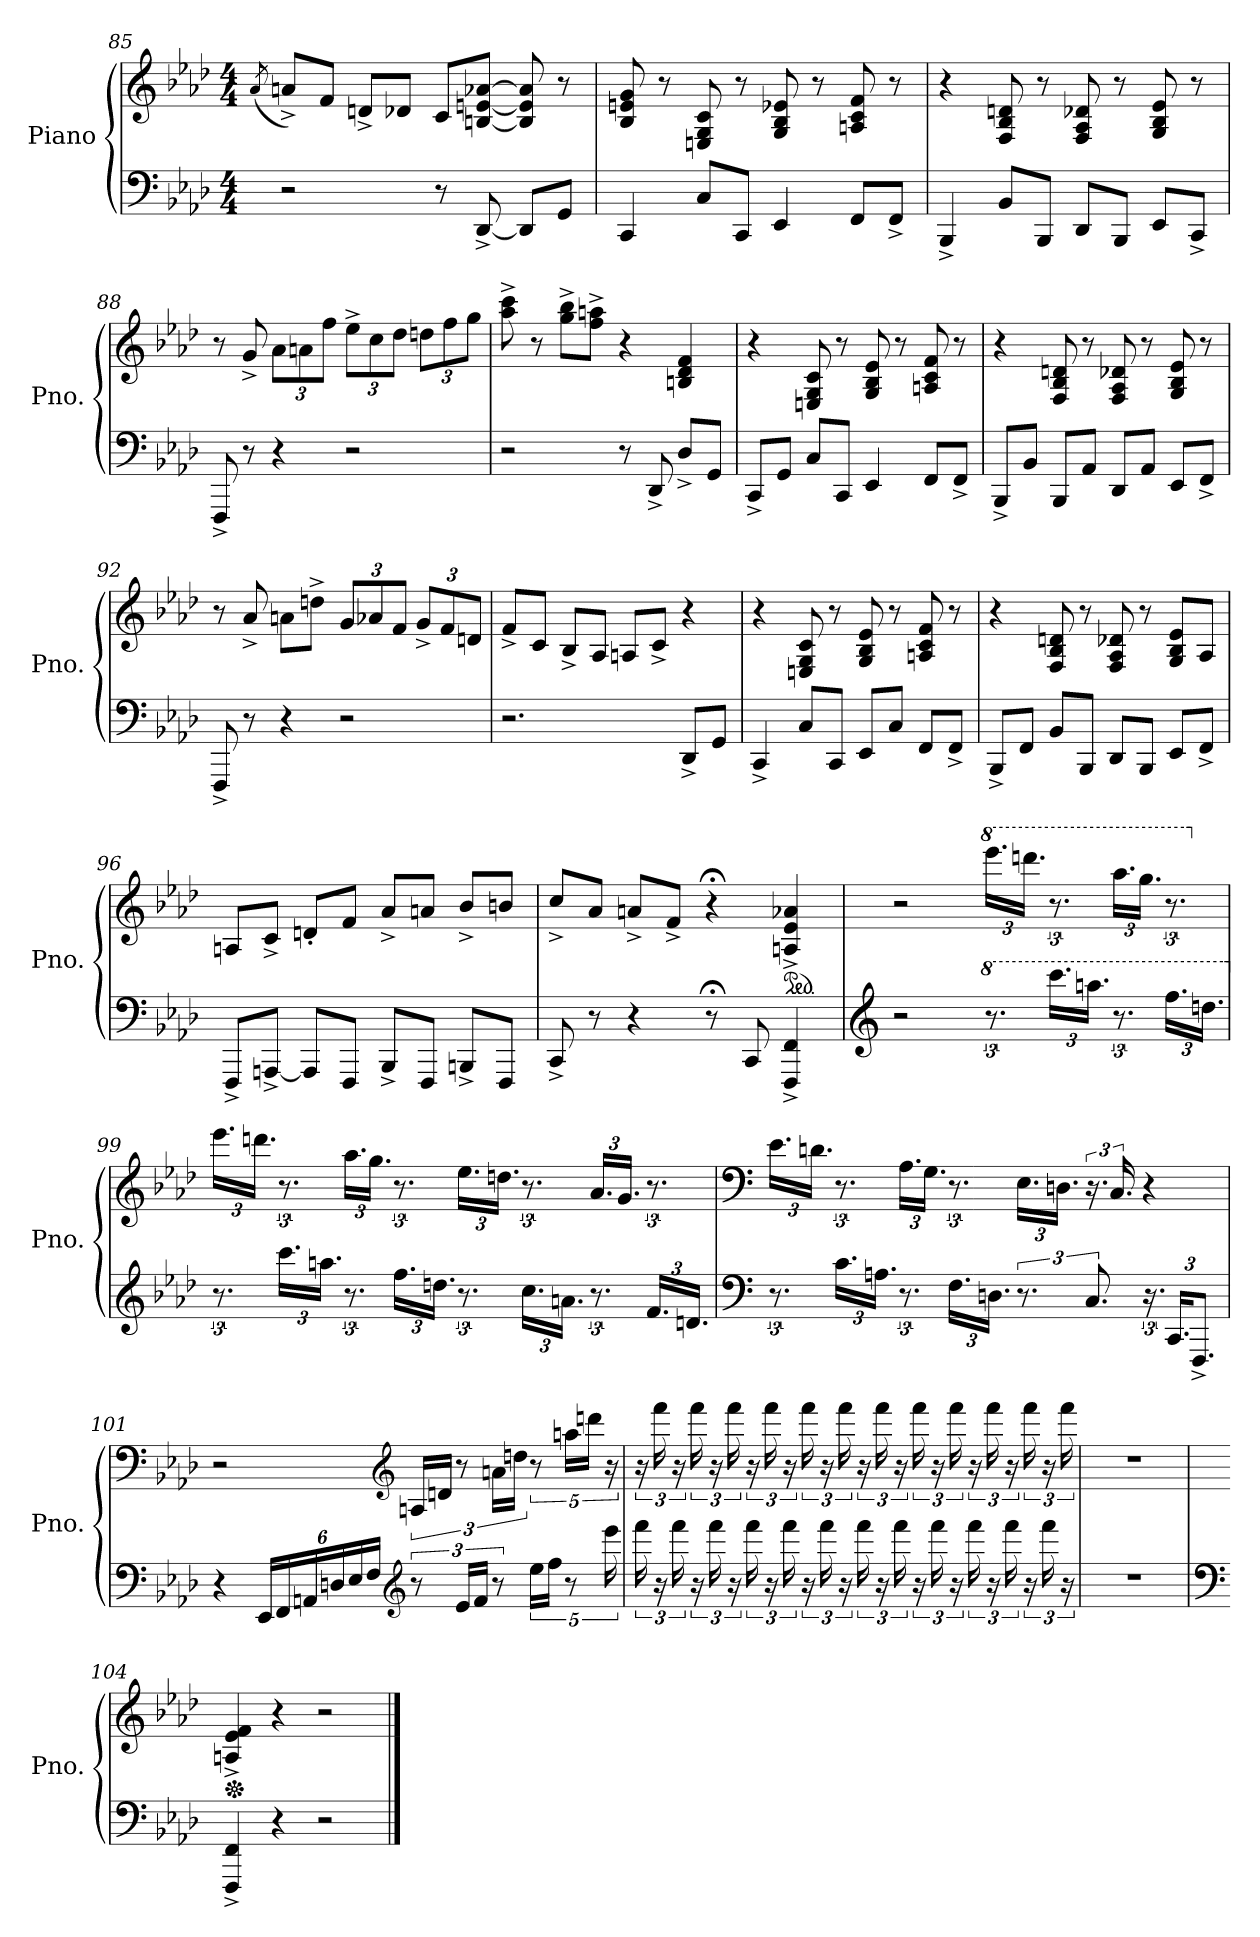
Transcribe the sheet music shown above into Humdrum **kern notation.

**kern	**kern
*part1	*part1
*staff2	*staff1
*I"Piano	*
*I'Pno.	*
*clefF4	*clefG2
*k[b-e-a-d-]	*k[b-e-a-d-]
*M4/4	*M4/4
=85	=85
.	(8qa-/
2r	8an^/L)
.	8f/J
.	8dn^/L
.	8d-X/J
8r	8c/L
[8DD-^/	[8Bn/ [8en/ [8a-X/J
8DD-/L]	8B/] 8e/] 8a-/]
8GG/J	8r
=86	=86
4CC/	8B-/ 8en/ 8g/
.	8r
8C/L	8En/ 8G/ 8c/
8CC/J	8r
4EE-/	8G/ 8B-/ 8e-X/
.	8r
8FF/L	8An/ 8c/ 8f/
8FF^/J	8r
!!LO:LB:g=z
=87	=87
4BBB-^/	4r
8BB-/L	8F/ 8B-/ 8dn/
8BBB-/J	8r
8DD-/L	8F/ 8A-/ 8d-X/
8BBB-/J	8r
8EE-/L	8G/ 8B-/ 8e-/
8CC^/J	8r
=88	=88
8FFF^/	8r
8r	8g^/
*	*Xbrackettup
4r	12a-\L
.	12an\
.	12ff\J
2r	12ee-^\L
.	12cc\
.	12dd-\J
.	12ddn\L
.	12ff\
.	12gg\J
=89	=89
2r	8aa-\^ 8ccc\^
.	8r
.	8gg\^ 8bb-\^L
.	8ff\^ 8aan\^J
8r	4r
8DD-^/	.
8D-^/L	4Bn/ 4d-/ 4f/
8GG/J	.
!!LO:LB:g=z
=90	=90
8CC^/L	4r
8GG/J	.
8C/L	8En/ 8G/ 8c/
8CC/J	8r
4EE-/	8G/ 8B-/ 8e-/
.	8r
8FF/L	8An/ 8c/ 8f/
8FF^/J	8r
=91	=91
8BBB-^/L	4r
8BB-/J	.
8BBB-/L	8F/ 8B-/ 8dn/
8AA-/J	8r
8DD-/L	8F/ 8A-/ 8d-X/
8AA-/J	8r
8EE-/L	8G/ 8B-/ 8e-/
8FF^/J	8r
=92	=92
8FFF^/	8r
8r	8a-^/
4r	8an\L
.	8ddn^\J
2r	12g/L
.	12a-X/
.	12f/J
.	12g^/L
.	12f/
.	12dn/J
!!LO:PB:g=z
=93	=93
2.r	8f^/L
.	8c/J
.	8B-^/L
.	8A-/J
.	8An/L
.	8c^/J
8DD-^/L	4r
8GG/J	.
=94	=94
4CC^/	4r
8C/L	8En/ 8G/ 8c/
8CC/J	8r
8EE-/L	8G/ 8B-/ 8e-/
8C/J	8r
8FF/L	8An/ 8c/ 8f/
8FF^/J	8r
=95	=95
8BBB-^/L	4r
8FF/J	.
8BB-/L	8F/ 8B-/ 8dn/
8BBB-/J	8r
8DD-/L	8F/ 8A-/ 8d-X/
8BBB-/J	8r
8EE-/L	8G/ 8B-/ 8e-/L
8FF^/J	8A-/J
!!LO:LB:g=z
=96	=96
8FFF^/L	8An/L
[8AAAn^/J	8c^/J
8AAA/L]	8dn'/L
8FFF/J	8f/J
8BBB-^/L	8a-^/L
8FFF/J	8an/J
8BBBn^/L	8b-^/L
8FFF/J	8bn/J
=97	=97
8CC^/	8cc^/L
8r	8a-/J
4r	8an^/L
.	8f^/J
*	*MM60
8r;<	4r;<
8CC/	.
*	*ped
4FFF/^ 4FF/^	4An/^ 4e-/^ 4a-X/^
=98	=98
*clefG2	*
2r	2r
*8va	*
*	*8va
*	*brackettup
*	*MM170
12.r	24.eeee-\LL
.	24.ddddn\JJ
24.cccc\LL	12.r
24.aaan\JJ	.
12.r	24.aaa-\LL
.	24.ggg\JJ
24.fff\LL	12.r
24.dddn\JJ	.
!!LO:LB:g=z
=99	=99
*X8va	*
*	*X8va
12.r	24.eee-\LL
.	24.dddn\JJ
24.ccc\LL	12.r
24.aan\JJ	.
12.r	24.aa-\LL
.	24.gg\JJ
24.ff\LL	12.r
24.ddn\JJ	.
12.r	24.ee-\LL
.	24.ddn\JJ
24.cc\LL	12.r
24.an\JJ	.
12.r	24.a-/LL
.	24.g/JJ
24.f/LL	12.r
24.dn/JJ	.
=100	=100
*clefF4	*clefF4
12.r	24.e-\LL
.	24.dn\JJ
24.c\LL	12.r
24.An\JJ	.
12.r	24.A-\LL
.	24.G\JJ
24.F\LL	12.r
24.Dn\JJ	.
12.r	24.E-\LL
.	24.Dn\JJ
12.C/	24.r
.	24.C/
24.r	4r
24.CC/KL	.
12.FFF^/J	.
!!LO:LB:g=z
=101	=101
*	*MM135
4r	2r
*Xbrackettup	*
24EE-/LL	.
24FF/	.
24AAn/	.
24Dn/	.
24E-/	.
24F/JJ	.
*clefG2	*clefG2
*brackettup	*
12r	24An/LL
.	24dn/JJ
24e-/LL	12r
24f/JJ	.
12r	24an\LL
.	24ddn\JJ
20ee-\LL	10r
20ff\JJ	.
10r	20aan\LL
.	20dddn\JJ
20eee-\	20r
!!LO:LB:g=z
=102	=102
*	*8va
24fff\	24r
24r	24ffff\
24fff\	24r
24r	24ffff\
24fff\	24r
24r	24ffff\
24fff\	24r
24r	24ffff\
24fff\	24r
24r	24ffff\
24fff\	24r
24r	24ffff\
24fff\	24r
24r	24ffff\
24fff\	24r
24r	24ffff\
24fff\	24r
24r	24ffff\
24fff\	24r
24r	24ffff\
24fff\	24r
24r	24ffff\
24fff\	24r
24r	24ffff\
=103	=103
*	*X8va
1r	1r
=104	=104
*clefF4	*
*	*Xped
4FFF/^ 4FF/^	4An/^ 4e-/^ 4f/^
4r	4r
2r	2r
==	==
*-	*-
